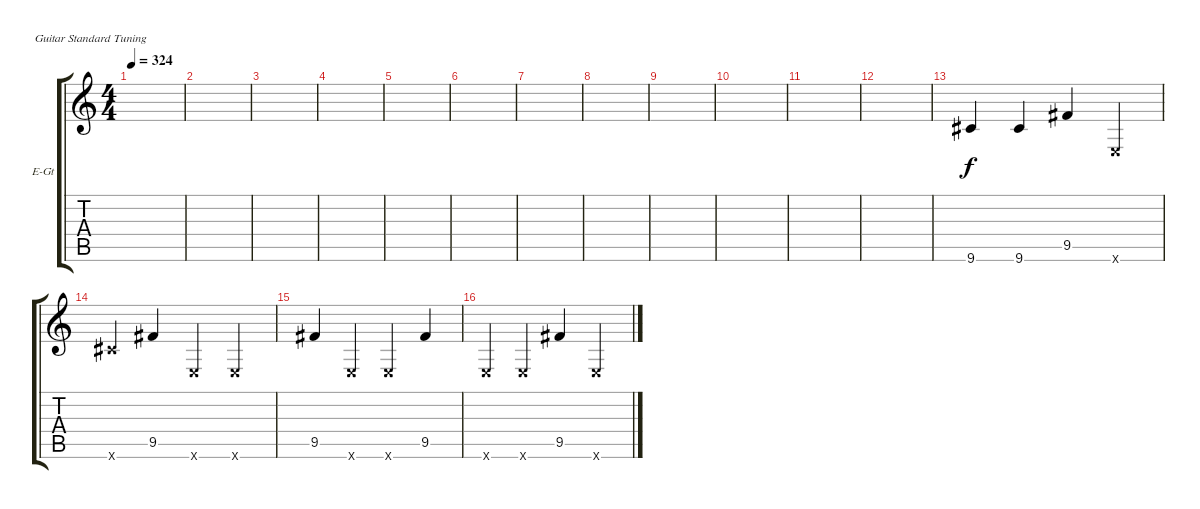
\defaultSystemsLayout 4
\bracketExtendMode groupsimilarinstruments
\firstSystemTrackNameOrientation horizontal
\otherSystemsTrackNameOrientation horizontal
\track ("Sishir (Lead)" "E-Gt") {instrument distortionguitar}
\staff {score tabs}
\tuning (E4 B3 G3 D3 A2 E2)
\ts (4 4)
\tempo 324
\clef g2
\scale
0.333333
\ks c
|
\scale
0.333333 |
\scale
0.333333 |
\scale
0.333333 |
\scale
0.333333 |
\scale
0.333333 |
\scale
0.333333 |
\scale
0.333333 |
\scale
0.333333 |
\scale
0.333333 |
\scale
0.333333 |
\scale
0.333333 |
\scale
0.333333 9.6.4 9.6.4 9.5.4 0.6{x}.4 |
\scale
0.333333 9.6{x}.4 9.5.4 0.6{x}.4 0.6{x}.4 |
\scale
0.333333 9.5.4 0.6{x}.4 0.6{x}.4 9.5.4 |
\scale
0.333333 0.6{x}.4 0.6{x}.4 9.5.4 0.6{x}.4
